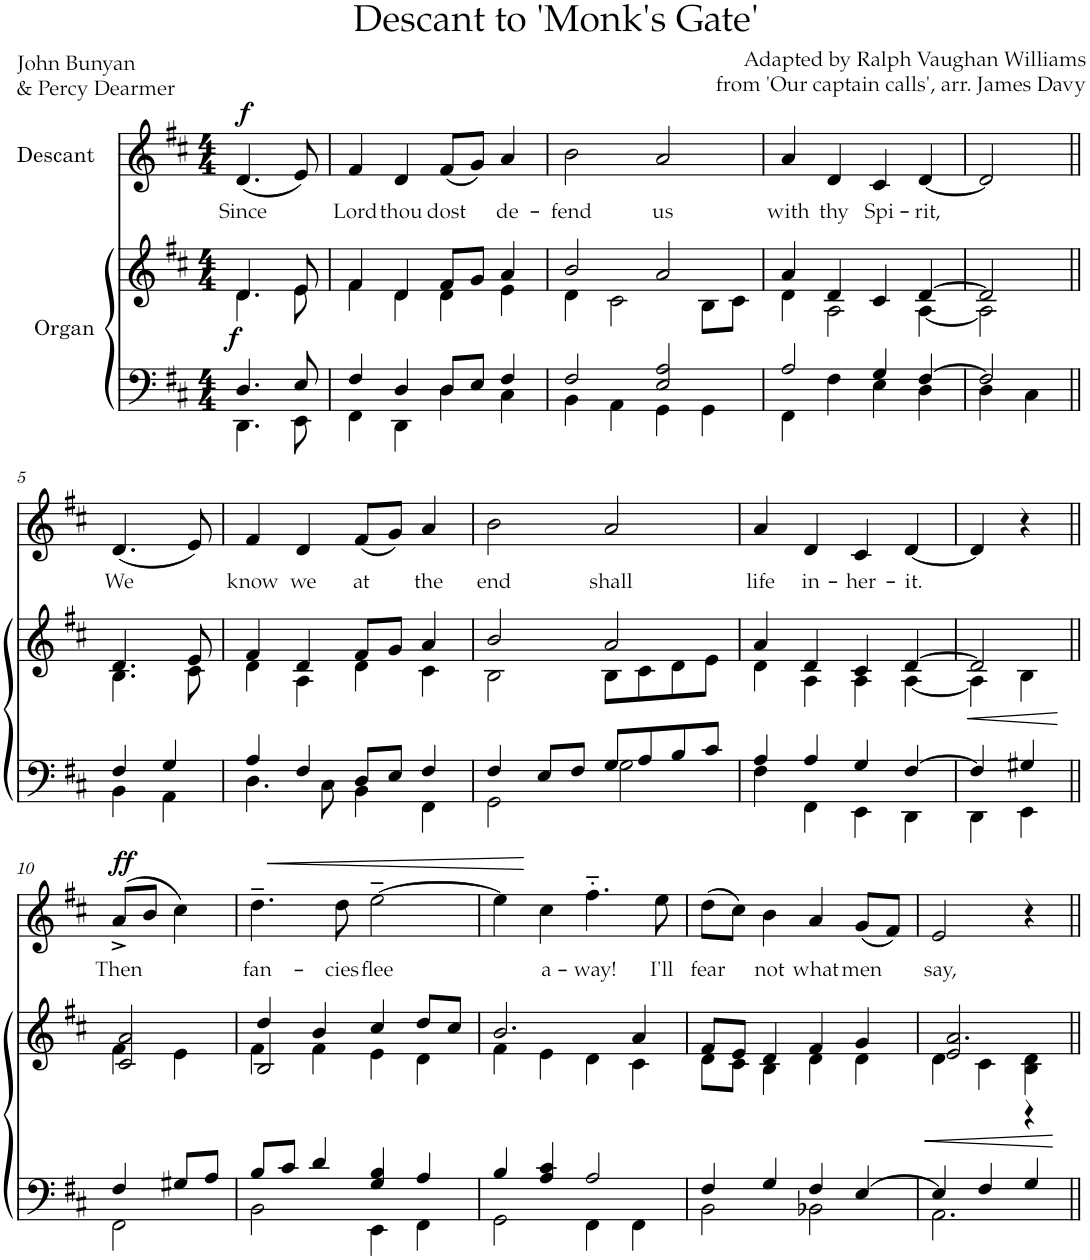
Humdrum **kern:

**kern	**kern	**dynam	**kern	**text	**dynam
*part2	*part2	*part2	*part1	*part1	*part1
*staff3	*staff2	*staff2/3	*staff1	*staff1	*staff1
*I"Organ	*	*	*I"Descant	*	*
*clefF4	*clefG2	*	*clefG2	*	*
*k[f#c#]	*k[f#c#]	*	*k[f#c#]	*	*
*M4/4	*M4/4	*	*M4/4	*	*
=	=	=	=	=	=
*^	*^	*	*	*	*
!	!	!	!	!LO:DY:a=2	!	!LO:LY:b	!LO:DY:a
4.D/	4.DD\	4.d/	4.d\	f	(4.d/	Since	f
8E/	8EE\	8e/	8e\	.	8e/)	.	.
=1	=1	=1	=1	=1	=1	=1	=1
!	!	!	!	!	!	!LO:LY:b	!
4F#/	4FF#\	4f#/	4f#\	.	4f#/	Lord	.
!	!	!	!	!	!	!LO:LY:b	!
4D/	4DD\	4d/	4d\	.	4d/	thou	.
!	!	!	!	!	!	!LO:LY:b	!
8D/L	4D\	8f#/L	4d\	.	(8f#/L	dost	.
8E/J	.	8g/J	.	.	8g/J)	.	.
!	!	!	!	!	!	!LO:LY:b	!
4F#/	4C#\	4a/	4e\	.	4a/	de-	.
=2	=2	=2	=2	=2	=2	=2	=2
!	!	!	!	!	!	!LO:LY:b	!
2F#/	4BB\	2b/	4d\	.	2b\	-fend	.
.	4AA\	.	2c#\	.	.	.	.
!	!	!	!	!	!	!LO:LY:b	!
2E/ 2A/	4GG\	2a/	.	.	2a/	us	.
.	4GG\	.	8B\L	.	.	.	.
.	.	.	8c#\J	.	.	.	.
=3	=3	=3	=3	=3	=3	=3	=3
!	!	!	!	!	!	!LO:LY:b	!
2A/	4FF#\	4a/	4d\	.	4a/	with	.
!	!	!	!	!	!	!LO:LY:b	!
.	4F#\	4d/	2A\	.	4d/	thy	.
!	!	!	!	!	!	!LO:LY:b	!
4G/	4E\	4c#/	.	.	4c#/	Spi-	.
!	!	!	!	!	!	!LO:LY:b	!
[4F#/	4D\	[4d/	[4A\	.	[4d/	-rit,	.
=4	=4	=4	=4	=4	=4	=4	=4
2F#/]	4D\	2d/]	2A\]	.	2d/]	.	.
.	4C#\	.	.	.	.	.	.
!!LO:LB:g=z
=5||	=5||	=5||	=5||	=5||	=5||	=5||	=5||
!	!	!	!	!	!	!LO:LY:b	!
4F#/	4BB\	4.d/	4.B\	.	(4.d/	We	.
4G/	4AA\	.	.	.	.	.	.
.	.	8e/	8c#\	.	8e/)	.	.
=6	=6	=6	=6	=6	=6	=6	=6
!	!	!	!	!	!	!LO:LY:b	!
4A/	4.D\	4f#/	4d\	.	4f#/	know	.
!	!	!	!	!	!	!LO:LY:b	!
4F#/	.	4d/	4A\	.	4d/	we	.
.	8E\	.	.	.	.	.	.
!	!	!	!	!	!	!LO:LY:b	!
8D/L	4BB\	8f#/L	4d\	.	(8f#/L	at	.
8E/J	.	8g/J	.	.	8g/J)	.	.
!	!	!	!	!	!	!LO:LY:b	!
4F#/	4FF#\	4a/	4c#\	.	4a/	the	.
=7	=7	=7	=7	=7	=7	=7	=7
!	!	!	!	!	!	!LO:LY:b	!
4F#/	2GG\	2b/	2B\	.	2b\	end	.
8E/L	.	.	.	.	.	.	.
8F#/J	.	.	.	.	.	.	.
!	!	!	!	!	!	!LO:LY:b	!
8G/L	2G\	2a/	8B\L	.	2a/	shall	.
8A/	.	.	8c#\	.	.	.	.
8B/	.	.	8d\	.	.	.	.
8c#/J	.	.	8e\J	.	.	.	.
=8	=8	=8	=8	=8	=8	=8	=8
!	!	!	!	!	!	!LO:LY:b	!
4A/	4F#\	4a/	4d\	.	4a/	life	.
!	!	!	!	!	!	!LO:LY:b	!
4A/	4FF#\	4d/	4A\	.	4d/	in-	.
!	!	!	!	!	!	!LO:LY:b	!
4G/	4EE\	4c#/	4A\	.	4c#/	-her-	.
!	!	!	!	!	!	!LO:LY:b	!
[4F#/	4DD\	[4d/	[4A\	.	[4d/	-it.	.
=9	=9	=9	=9	=9	=9	=9	=9
4F#/]	4DD\	2d/]	4A\]	.	4d/]	.	.
4G#X/	4EE\	.	4B\	.	4r	.	.
!!LO:LB:g=z
=10||	=10||	=10||	=10||	=10||	=10||	=10||	=10||
*	*	*	*^	*	*	*	*
!	!	!	!	!	!	!	!LO:LY:b	!LO:DY:a
4F#/	2FF#\	2a/	4f#\	2c#/	.	(8a^/L	Then	ff
.	.	.	.	.	.	8b/J	.	.
8G#X/L	.	.	4e\	.	.	4cc#\)	.	.
8A/J	.	.	.	.	.	.	.	.
=11	=11	=11	=11	=11	=11	=11	=11	=11
!	!	!	!	!	!	!	!LO:LY:b	!LO:HP:b
8B/L	2BB\	4dd/	4f#\	2B/	.	4.dd~\	fan-	<
8c#/J	.	.	.	.	.	.	.	.
4d/	.	4b/	4f#\	.	.	.	.	.
!	!	!	!	!	!	!	!LO:LY:b	!
.	.	.	.	.	.	8dd\	-cies	.
!	!	!	!	!	!	!	!LO:LY:b	!
4G/ 4B/	4EE\	4cc#/	4e\	2ryy	.	[2ee~\	flee	.
4A/	4FF#\	8dd/L	4d\	.	.	.	.	.
.	.	8cc#/J	.	.	.	.	.	.
*	*	*	*v	*v	*	*	*	*
=12	=12	=12	=12	=12	=12	=12	=12
4B/	2GG\	2.b/	4f#\	.	4ee\]	.	.
!	!	!	!	!	!	!LO:LY:b	!
4A/ 4c#/	.	.	4e\	.	4cc#\	a-	[
!	!	!	!	!	!	!LO:LY:b	!
2A/	4FF#\	.	4d\	.	4.ff#'~\	-way!	.
.	4FF#\	4a/	4c#\	.	.	.	.
!	!	!	!	!	!	!LO:LY:b	!
.	.	.	.	.	8ee\	I'll	.
=13	=13	=13	=13	=13	=13	=13	=13
!	!	!	!	!	!	!LO:LY:b	!
4F#/	2BB\	8f#/L	8d\L	.	(8dd\L	fear	.
.	.	8e/J	8c#\J	.	8cc#\J)	.	.
!	!	!	!	!	!	!LO:LY:b	!
4G/	.	4d/	4B\	.	4b\	not	.
!	!	!	!	!	!	!LO:LY:b	!
4F#/	2BB-X\	4f#/	4d\	.	4a/	what	.
!	!	!	!	!	!	!LO:LY:b	!
[4E/	.	4g/	4d\	.	(8g/L	men	.
.	.	.	.	.	8f#/J)	.	.
=14	=14	=14	=14	=14	=14	=14	=14
*	*	*	*^	*	*	*	*
!	!	!	!	!	!	!	!LO:LY:b	!
4E/]	2.AA\	2.a/	4d\	2e/	.	2e/	say,	.
4F#/	.	.	4c#\	.	.	.	.	.
4G/	.	.	4B\ 4d\	4r	.	4r	.	.
*v	*v	*	*	*	*	*	*	*
*	*v	*v	*v	*	*	*	*
=||	=||	=||	=||	=||	=||
*-	*-	*-	*-	*-	*-
